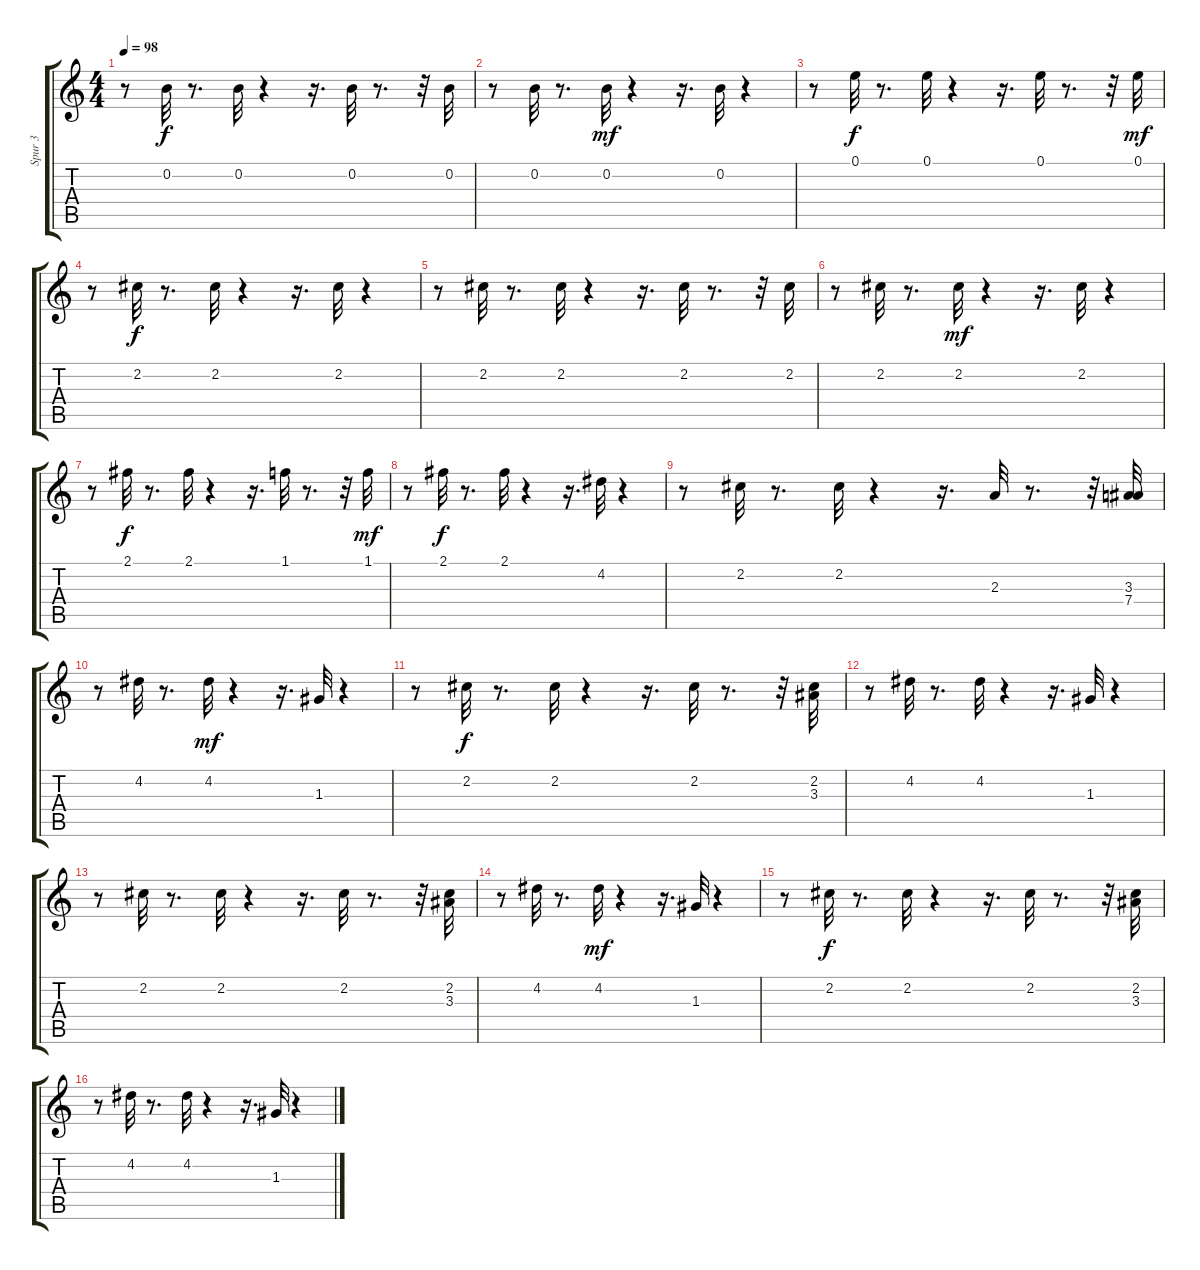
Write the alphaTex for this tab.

\track ("Spur 3" "Spur 3") {instrument electricguitarmuted}
\staff {score tabs}
\tuning (E4 B3 G3 D3 A2 E2) {hide}
\ts (4 4)
\tempo 98
\clef g2
\ks c
r.8{dy f} 0.2.32 r.8{d} 0.2.32 r.4 r.16{d} 0.2.32 r.8{d} r.32 0.2.32 |
r.8 0.2.32 r.8{d} 0.2.32{dy mf} r.4 r.16{d} 0.2.32 r.4 |
r.8 0.1.32{dy f} r.8{d} 0.1.32 r.4 r.16{d} 0.1.32 r.8{d} r.32 0.1.32{dy mf} |
r.8 2.2.32{dy f} r.8{d} 2.2.32 r.4 r.16{d} 2.2.32 r.4 |
r.8 2.2.32 r.8{d} 2.2.32 r.4 r.16{d} 2.2.32 r.8{d} r.32 2.2.32 |
r.8 2.2.32 r.8{d} 2.2.32{dy mf} r.4 r.16{d} 2.2.32 r.4 |
r.8 2.1.32{dy f} r.8{d} 2.1.32 r.4 r.16{d} 1.1.32 r.8{d} r.32 1.1.32{dy mf} |
r.8 2.1.32{dy f} r.8{d} 2.1.32 r.4 r.16{d} 4.2.32 r.4 |
r.8 2.2.32 r.8{d} 2.2.32 r.4 r.16{d} 2.3.32 r.8{d} r.32 (3.3 7.4).32 |
r.8 4.2.32 r.8{d} 4.2.32{dy mf} r.4 r.16{d} 1.3.32 r.4 |
r.8 2.2.32{dy f} r.8{d} 2.2.32 r.4 r.16{d} 2.2.32 r.8{d} r.32 (2.2 3.3).32 |
r.8 4.2.32 r.8{d} 4.2.32 r.4 r.16{d} 1.3.32 r.4 |
r.8 2.2.32 r.8{d} 2.2.32 r.4 r.16{d} 2.2.32 r.8{d} r.32 (2.2 3.3).32 |
r.8 4.2.32 r.8{d} 4.2.32{dy mf} r.4 r.16{d} 1.3.32 r.4 |
r.8 2.2.32{dy f} r.8{d} 2.2.32 r.4 r.16{d} 2.2.32 r.8{d} r.32 (2.2 3.3).32 |
r.8 4.2.32 r.8{d} 4.2.32 r.4 r.16{d} 1.3.32 r.4
